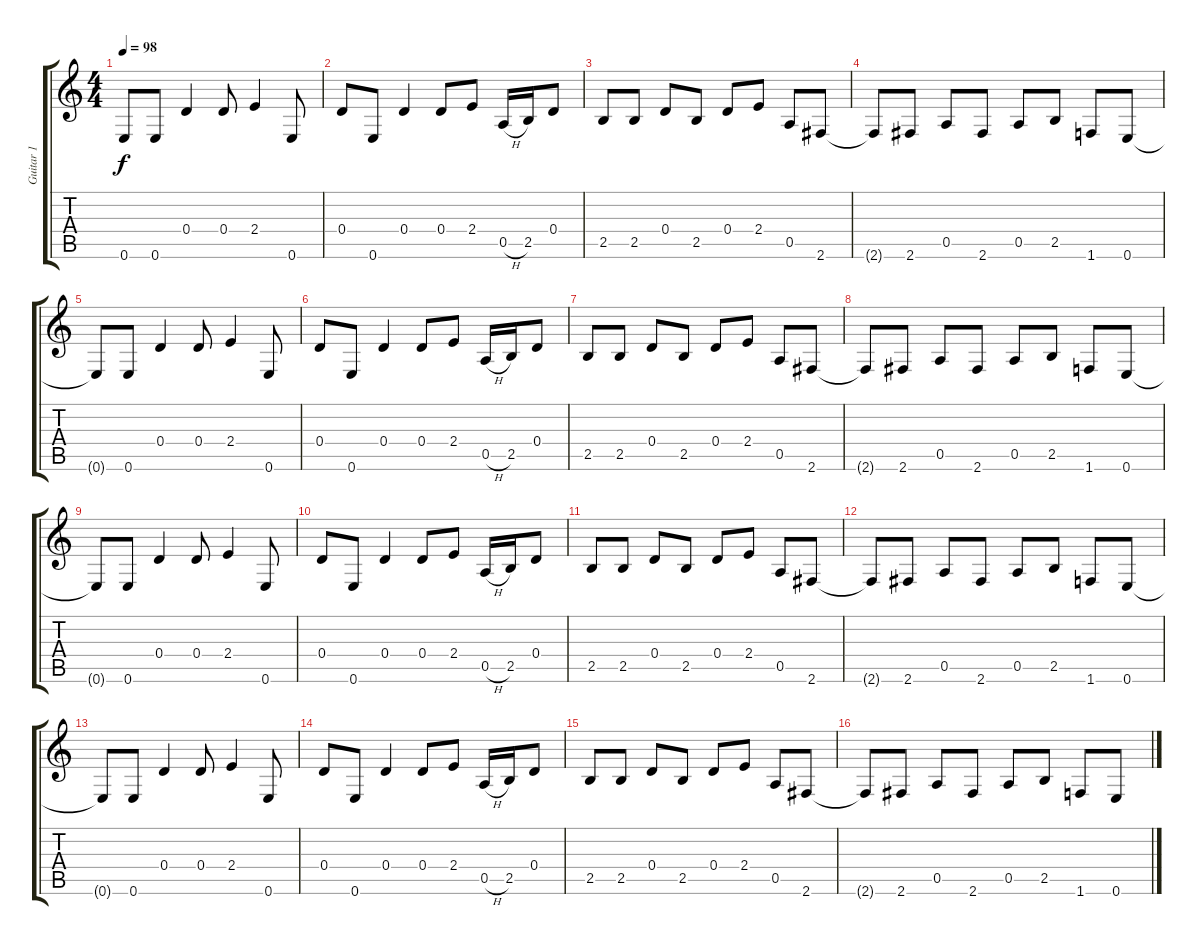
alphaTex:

\track ("Guitar 1" "Guitar 1") {instrument acousticguitarsteel}
\staff {score tabs}
\tuning (E4 B3 G3 D3 A2 E2) {hide}
\ts (4 4)
\tempo 98
\clef g2
\ks c
0.6{t}.8{dy f} 0.6.8 0.4.4 0.4.8 2.4.4 0.6.8 |
0.4.8 0.6.8 0.4.4 0.4.8 2.4.8 0.5{h}.16 2.5.16 0.4.8 |
2.5.8 2.5.8 0.4.8 2.5.8 0.4.8 2.4.8 0.5.8 2.6.8 |
2.6{t}.8 2.6.8 0.5.8 2.6.8 0.5.8 2.5.8 1.6.8 0.6.8 |
0.6{t}.8 0.6.8 0.4.4 0.4.8 2.4.4 0.6.8 |
0.4.8 0.6.8 0.4.4 0.4.8 2.4.8 0.5{h}.16 2.5.16 0.4.8 |
2.5.8 2.5.8 0.4.8 2.5.8 0.4.8 2.4.8 0.5.8 2.6.8 |
2.6{t}.8 2.6.8 0.5.8 2.6.8 0.5.8 2.5.8 1.6.8 0.6.8 |
0.6{t}.8 0.6.8 0.4.4 0.4.8 2.4.4 0.6.8 |
0.4.8 0.6.8 0.4.4 0.4.8 2.4.8 0.5{h}.16 2.5.16 0.4.8 |
2.5.8 2.5.8 0.4.8 2.5.8 0.4.8 2.4.8 0.5.8 2.6.8 |
2.6{t}.8 2.6.8 0.5.8 2.6.8 0.5.8 2.5.8 1.6.8 0.6.8 |
0.6{t}.8 0.6.8 0.4.4 0.4.8 2.4.4 0.6.8 |
0.4.8 0.6.8 0.4.4 0.4.8 2.4.8 0.5{h}.16 2.5.16 0.4.8 |
2.5.8 2.5.8 0.4.8 2.5.8 0.4.8 2.4.8 0.5.8 2.6.8 |
2.6{t}.8 2.6.8 0.5.8 2.6.8 0.5.8 2.5.8 1.6.8 0.6.8
